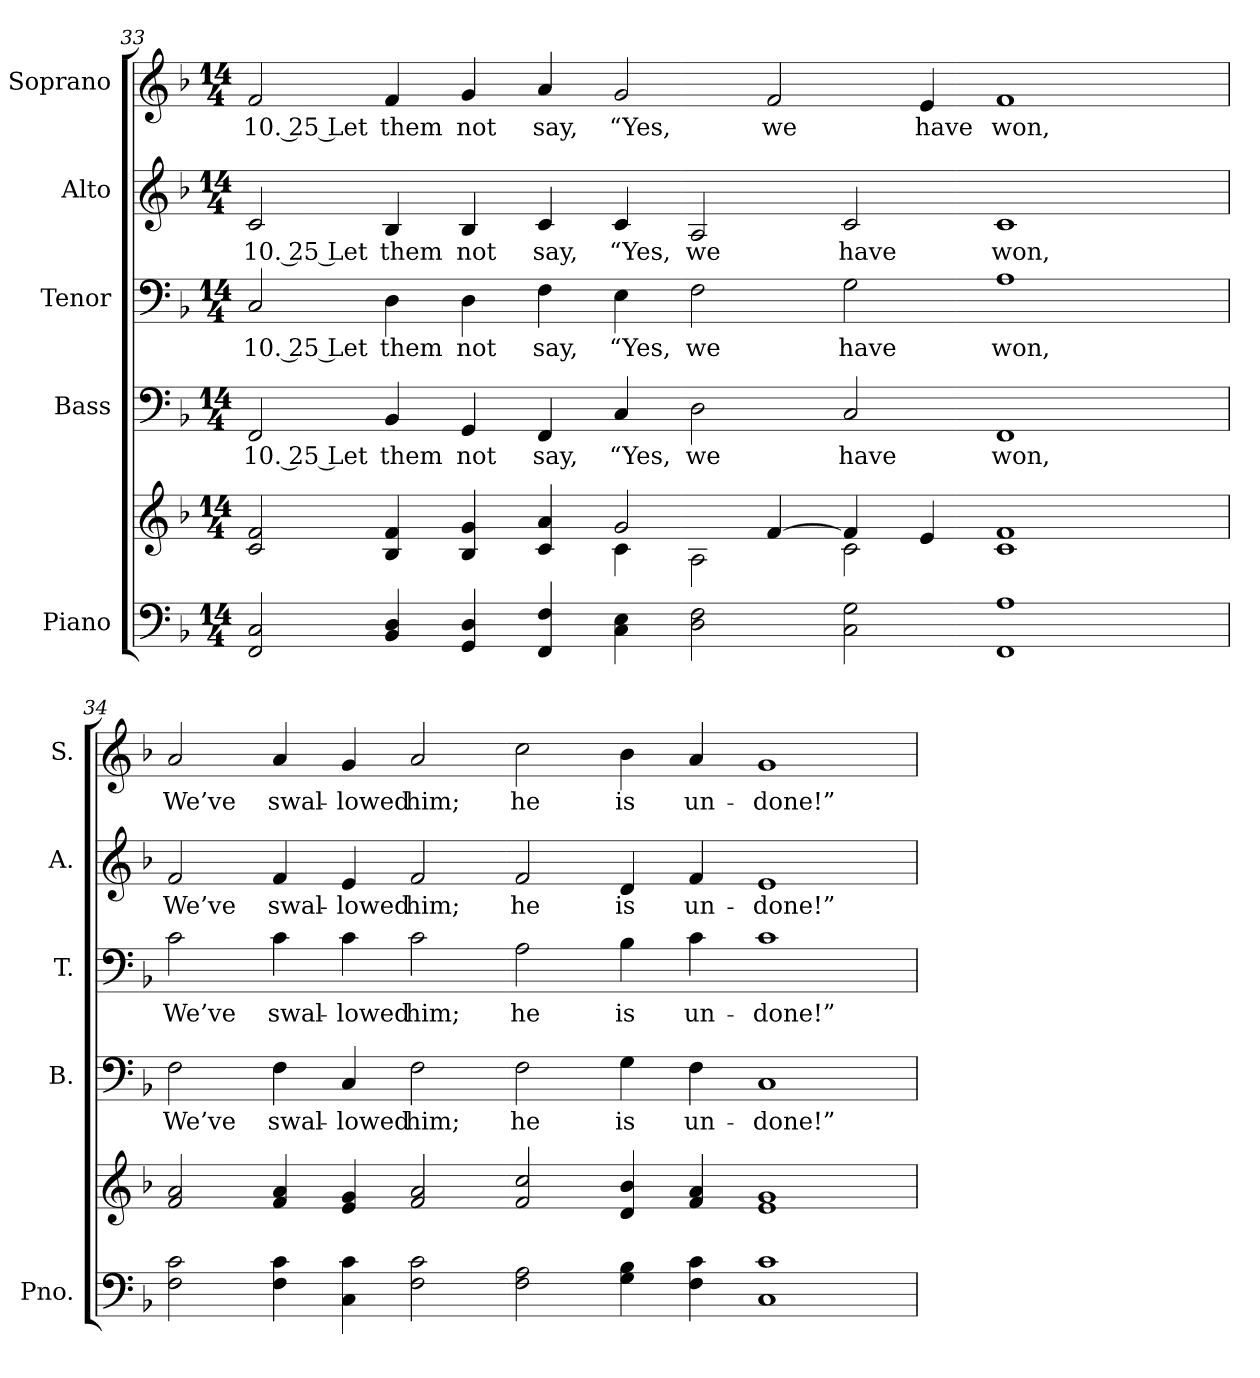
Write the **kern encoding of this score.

**kern	**kern	**kern	**text	**kern	**text	**kern	**text	**kern	**text
*part5	*part5	*part4	*part4	*part3	*part3	*part2	*part2	*part1	*part1
*staff6	*staff5	*staff4	*staff4	*staff3	*staff3	*staff2	*staff2	*staff1	*staff1
*I"Piano	*	*I"Bass	*	*I"Tenor	*	*I"Alto	*	*I"Soprano	*
*I'Pno.	*	*I'B.	*	*I'T.	*	*I'A.	*	*I'S.	*
!!LO:PB:g=z
*clefF4	*clefG2	*clefF4	*	*clefF4	*	*clefG2	*	*clefG2	*
*k[b-]	*k[b-]	*k[b-]	*	*k[b-]	*	*k[b-]	*	*k[b-]	*
*F:	*F:	*F:	*	*F:	*	*F:	*	*F:	*
*M14/4	*M14/4	*M14/4	*	*M14/4	*	*M14/4	*	*M14/4	*
=33	=33	=33	=33	=33	=33	=33	=33	=33	=33
*	*^	*	*	*	*	*	*	*	*
!	!	!	!	!LO:LY:b:color=#000000	!	!	!	!	!	!
!	!	!	!	!	!	!LO:LY:b:color=#000000	!	!	!	!
!	!	!	!	!	!	!	!	!LO:LY:b:color=#000000	!	!
!	!	!	!	!	!	!	!	!	!	!LO:LY:b:color=#000000
2FFi/ 2Ci	2ci/ 2fi	1ryy	2FFi/	10. 25 Let	2Ci/	10. 25 Let	2ci/	10. 25 Let	2fi/	10. 25 Let
!	!	!	!	!LO:LY:b:color=#000000	!	!	!	!	!	!
!	!	!	!	!	!	!LO:LY:b:color=#000000	!	!	!	!
!	!	!	!	!	!	!	!	!LO:LY:b:color=#000000	!	!
!	!	!	!	!	!	!	!	!	!	!LO:LY:b:color=#000000
4BB-i/ 4Di	4B-i/ 4fi	.	4BB-i/	them	4Di\	them	4B-i/	them	4fi/	them
!	!	!	!	!LO:LY:b:color=#000000	!	!	!	!	!	!
!	!	!	!	!	!	!LO:LY:b:color=#000000	!	!	!	!
!	!	!	!	!	!	!	!	!LO:LY:b:color=#000000	!	!
!	!	!	!	!	!	!	!	!	!	!LO:LY:b:color=#000000
4GGi/ 4Di	4B-i/ 4gi	.	4GGi/	not	4Di\	not	4B-i/	not	4gi/	not
!	!	!	!	!LO:LY:b:color=#000000	!	!	!	!	!	!
!	!	!	!	!	!	!LO:LY:b:color=#000000	!	!	!	!
!	!	!	!	!	!	!	!	!LO:LY:b:color=#000000	!	!
!	!	!	!	!	!	!	!	!	!	!LO:LY:b:color=#000000
4FFi/ 4Fi	4ci/ 4ai	4ryy	4FFi/	say,	4Fi\	say,	4ci/	say,	4ai/	say,
!	!	!	!	!LO:LY:b:color=#000000	!	!	!	!	!	!
!	!	!	!	!	!	!LO:LY:b:color=#000000	!	!	!	!
!	!	!	!	!	!	!	!	!LO:LY:b:color=#000000	!	!
!	!	!	!	!	!	!	!	!	!	!LO:LY:b:color=#000000
4Ci\ 4Ei	2gi/	4ci\	4Ci/	“Yes,	4Ei\	“Yes,	4ci/	“Yes,	2gi/	“Yes,
!	!	!	!	!LO:LY:b:color=#000000	!	!	!	!	!	!
!	!	!	!	!	!	!LO:LY:b:color=#000000	!	!	!	!
!	!	!	!	!	!	!	!	!LO:LY:b:color=#000000	!	!
2Di\ 2Fi	.	2Ai\	2Di\	we	2Fi\	we	2Ai/	we	.	.
!	!	!	!	!	!	!	!	!	!	!LO:LY:b:color=#000000
.	[>4fi/	.	.	.	.	.	.	.	2fi/	we
!	!	!	!	!LO:LY:b:color=#000000	!	!	!	!	!	!
!	!	!	!	!	!	!LO:LY:b:color=#000000	!	!	!	!
!	!	!	!	!	!	!	!	!LO:LY:b:color=#000000	!	!
2Ci\ 2Gi	4fi/]	2ci\	2Ci/	have	2Gi\	have	2ci/	have	.	.
!	!	!	!	!	!	!	!	!	!	!LO:LY:b:color=#000000
.	4ei/	.	.	.	.	.	.	.	4ei/	have
!	!	!	!	!LO:LY:b:color=#000000	!	!	!	!	!	!
!	!	!	!	!	!	!LO:LY:b:color=#000000	!	!	!	!
!	!	!	!	!	!	!	!	!LO:LY:b:color=#000000	!	!
!	!	!	!	!	!	!	!	!	!	!LO:LY:b:color=#000000
1FFi 1Ai	1ci 1fi	2ryy	1FFi	won,	1Ai	won,	1ci	won,	1fi	won,
.	.	2ryy	.	.	.	.	.	.	.	.
*	*v	*v	*	*	*	*	*	*	*	*
!!LO:PB:g=z
=34	=34	=34	=34	=34	=34	=34	=34	=34	=34
*	*^	*	*	*	*	*	*	*	*
!	!	!	!	!LO:LY:b:color=#000000	!	!	!	!	!	!
*	*v	*v	*	*	*	*	*	*	*	*
*	*^	*	*	*	*	*	*	*	*
!	!	!	!	!	!	!LO:LY:b:color=#000000	!	!	!	!
*	*v	*v	*	*	*	*	*	*	*	*
*	*^	*	*	*	*	*	*	*	*
!	!	!	!	!	!	!	!	!LO:LY:b:color=#000000	!	!
*	*v	*v	*	*	*	*	*	*	*	*
*	*^	*	*	*	*	*	*	*	*
!	!	!	!	!	!	!	!	!	!	!LO:LY:b:color=#000000
*	*v	*v	*	*	*	*	*	*	*	*
2Fi\ 2ci	2fi/ 2ai	2Fi\	We’ve	2ci\	We’ve	2fi/	We’ve	2ai/	We’ve
!	!	!	!LO:LY:b:color=#000000	!	!	!	!	!	!
!	!	!	!	!	!LO:LY:b:color=#000000	!	!	!	!
!	!	!	!	!	!	!	!LO:LY:b:color=#000000	!	!
!	!	!	!	!	!	!	!	!	!LO:LY:b:color=#000000
4Fi\ 4ci	4fi/ 4ai	4Fi\	swal-	4ci\	swal-	4fi/	swal-	4ai/	swal-
!	!	!	!LO:LY:b:color=#000000	!	!	!	!	!	!
!	!	!	!	!	!LO:LY:b:color=#000000	!	!	!	!
!	!	!	!	!	!	!	!LO:LY:b:color=#000000	!	!
!	!	!	!	!	!	!	!	!	!LO:LY:b:color=#000000
4Ci\ 4ci	4ei/ 4gi	4Ci/	-lowed	4ci\	-lowed	4ei/	-lowed	4gi/	-lowed
!	!	!	!LO:LY:b:color=#000000	!	!	!	!	!	!
!	!	!	!	!	!LO:LY:b:color=#000000	!	!	!	!
!	!	!	!	!	!	!	!LO:LY:b:color=#000000	!	!
!	!	!	!	!	!	!	!	!	!LO:LY:b:color=#000000
2Fi\ 2ci	2fi/ 2ai	2Fi\	him;	2ci\	him;	2fi/	him;	2ai/	him;
!	!	!	!LO:LY:b:color=#000000	!	!	!	!	!	!
!	!	!	!	!	!LO:LY:b:color=#000000	!	!	!	!
!	!	!	!	!	!	!	!LO:LY:b:color=#000000	!	!
!	!	!	!	!	!	!	!	!	!LO:LY:b:color=#000000
2Fi\ 2Ai	2fi/ 2cci	2Fi\	he	2Ai\	he	2fi/	he	2cci\	he
!	!	!	!LO:LY:b:color=#000000	!	!	!	!	!	!
!	!	!	!	!	!LO:LY:b:color=#000000	!	!	!	!
!	!	!	!	!	!	!	!LO:LY:b:color=#000000	!	!
!	!	!	!	!	!	!	!	!	!LO:LY:b:color=#000000
4Gi\ 4B-i	4di/ 4b-i	4Gi\	is	4B-i\	is	4di/	is	4b-i\	is
!	!	!	!LO:LY:b:color=#000000	!	!	!	!	!	!
!	!	!	!	!	!LO:LY:b:color=#000000	!	!	!	!
!	!	!	!	!	!	!	!LO:LY:b:color=#000000	!	!
!	!	!	!	!	!	!	!	!	!LO:LY:b:color=#000000
4Fi\ 4ci	4fi/ 4ai	4Fi\	un-	4ci\	un-	4fi/	un-	4ai/	un-
!	!	!	!LO:LY:b:color=#000000	!	!	!	!	!	!
!	!	!	!	!	!LO:LY:b:color=#000000	!	!	!	!
!	!	!	!	!	!	!	!LO:LY:b:color=#000000	!	!
!	!	!	!	!	!	!	!	!	!LO:LY:b:color=#000000
1Ci 1ci	1ei 1gi	1Ci	-done!”	1ci	-done!”	1ei	-done!”	1gi	-done!”
=	=	=	=	=	=	=	=	=	=
*-	*-	*-	*-	*-	*-	*-	*-	*-	*-
